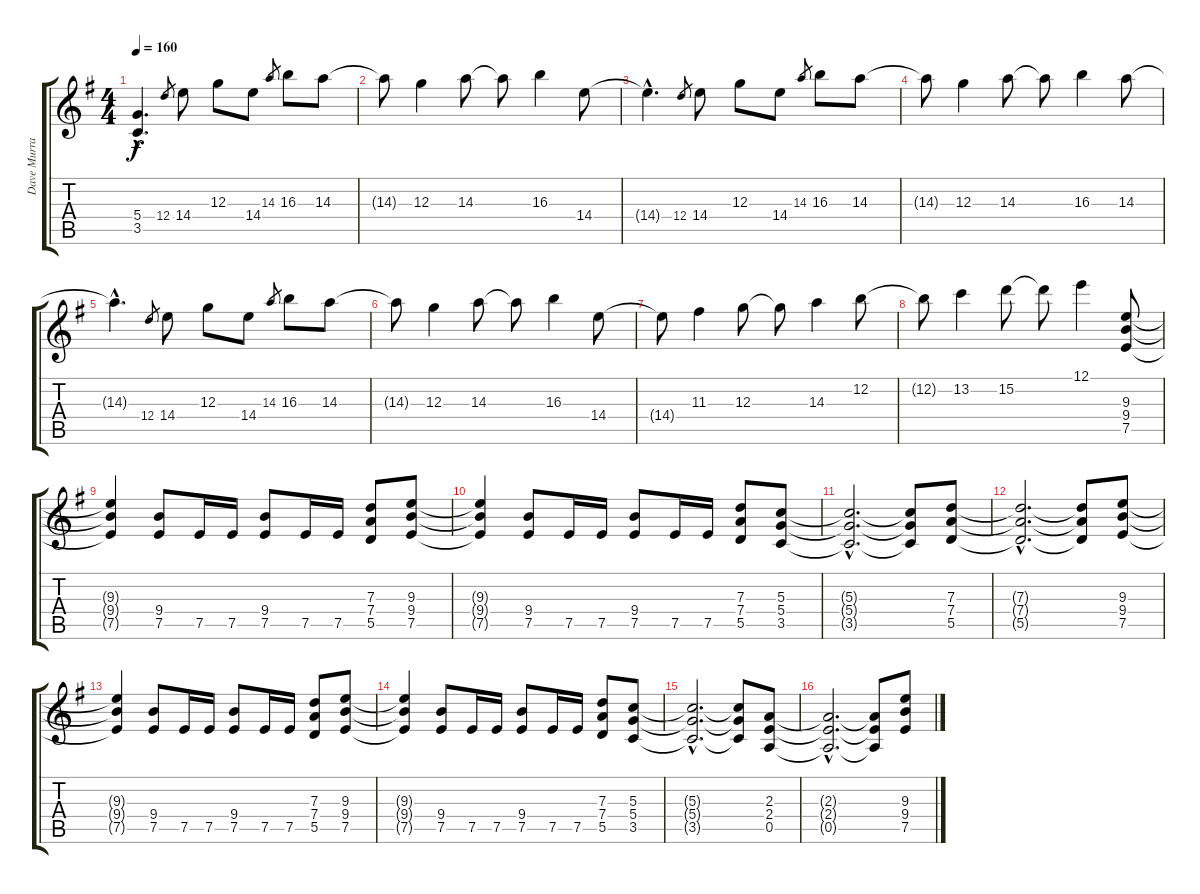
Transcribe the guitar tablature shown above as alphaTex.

\track ("Dave Murray" "Dave Murra") {instrument distortionguitar}
\staff {score tabs}
\tuning (E4 B3 G3 D3 A2 E2) {hide}
\ts (4 4)
\tempo 160
\clef g2
\ks g
(5.4{hac t} 3.5{hac t}).4{d dy f} 12.4.8{gr} 14.4.8{balance 0} 12.3.8 14.4.8 14.3.8{gr} 16.3.8 14.3.8 |
14.3{t}.8 12.3.4 14.3.8 14.3{t}.8 16.3.4 14.4.8 |
14.4{hac t}.4{d} 12.4.8{gr} 14.4.8 12.3.8 14.4.8 14.3.8{gr} 16.3.8 14.3.8 |
14.3{t}.8 12.3.4 14.3.8 14.3{t}.8 16.3.4 14.3.8 |
14.3{hac t}.4{d} 12.4.8{gr} 14.4.8 12.3.8 14.4.8 14.3.8{gr} 16.3.8 14.3.8 |
14.3{t}.8 12.3.4 14.3.8 14.3{t}.8 16.3.4 14.4.8 |
14.4{t}.8 11.3.4 12.3.8 12.3{t}.8 14.3.4 12.2.8 |
12.2{t}.8 13.2.4 15.2.8 15.2{t}.8 12.1.4 (9.3 9.4 7.5).8 |
(9.3{t} 9.4{t} 7.5{t}).4 (9.4 7.5).8 7.5.16 7.5.16 (9.4 7.5).8 7.5.16 7.5.16 (7.3 7.4 5.5).8 (9.3 9.4 7.5).8 |
(9.3{t} 9.4{t} 7.5{t}).4 (9.4 7.5).8 7.5.16 7.5.16 (9.4 7.5).8 7.5.16 7.5.16 (7.3 7.4 5.5).8 (5.3 5.4 3.5).8 |
(5.3{hac t} 5.4{hac t} 3.5{hac t}).2{d} (5.3{t} 5.4{t} 3.5{t}).8 (7.3 7.4 5.5).8 |
(7.3{hac t} 7.4{hac t} 5.5{hac t}).2{d} (7.3{t} 7.4{t} 5.5{t}).8 (9.3 9.4 7.5).8 |
(9.3{t} 9.4{t} 7.5{t}).4 (9.4 7.5).8 7.5.16 7.5.16 (9.4 7.5).8 7.5.16 7.5.16 (7.3 7.4 5.5).8 (9.3 9.4 7.5).8 |
(9.3{t} 9.4{t} 7.5{t}).4 (9.4 7.5).8 7.5.16 7.5.16 (9.4 7.5).8 7.5.16 7.5.16 (7.3 7.4 5.5).8 (5.3 5.4 3.5).8 |
(5.3{hac t} 5.4{hac t} 3.5{hac t}).2{d} (5.3{t} 5.4{t} 3.5{t}).8 (2.3 2.4 0.5).8 |
(2.3{hac t} 2.4{hac t} 0.5{hac t}).2{d} (2.3{t} 2.4{t} 0.5{t}).8 (9.3 9.4 7.5).8
